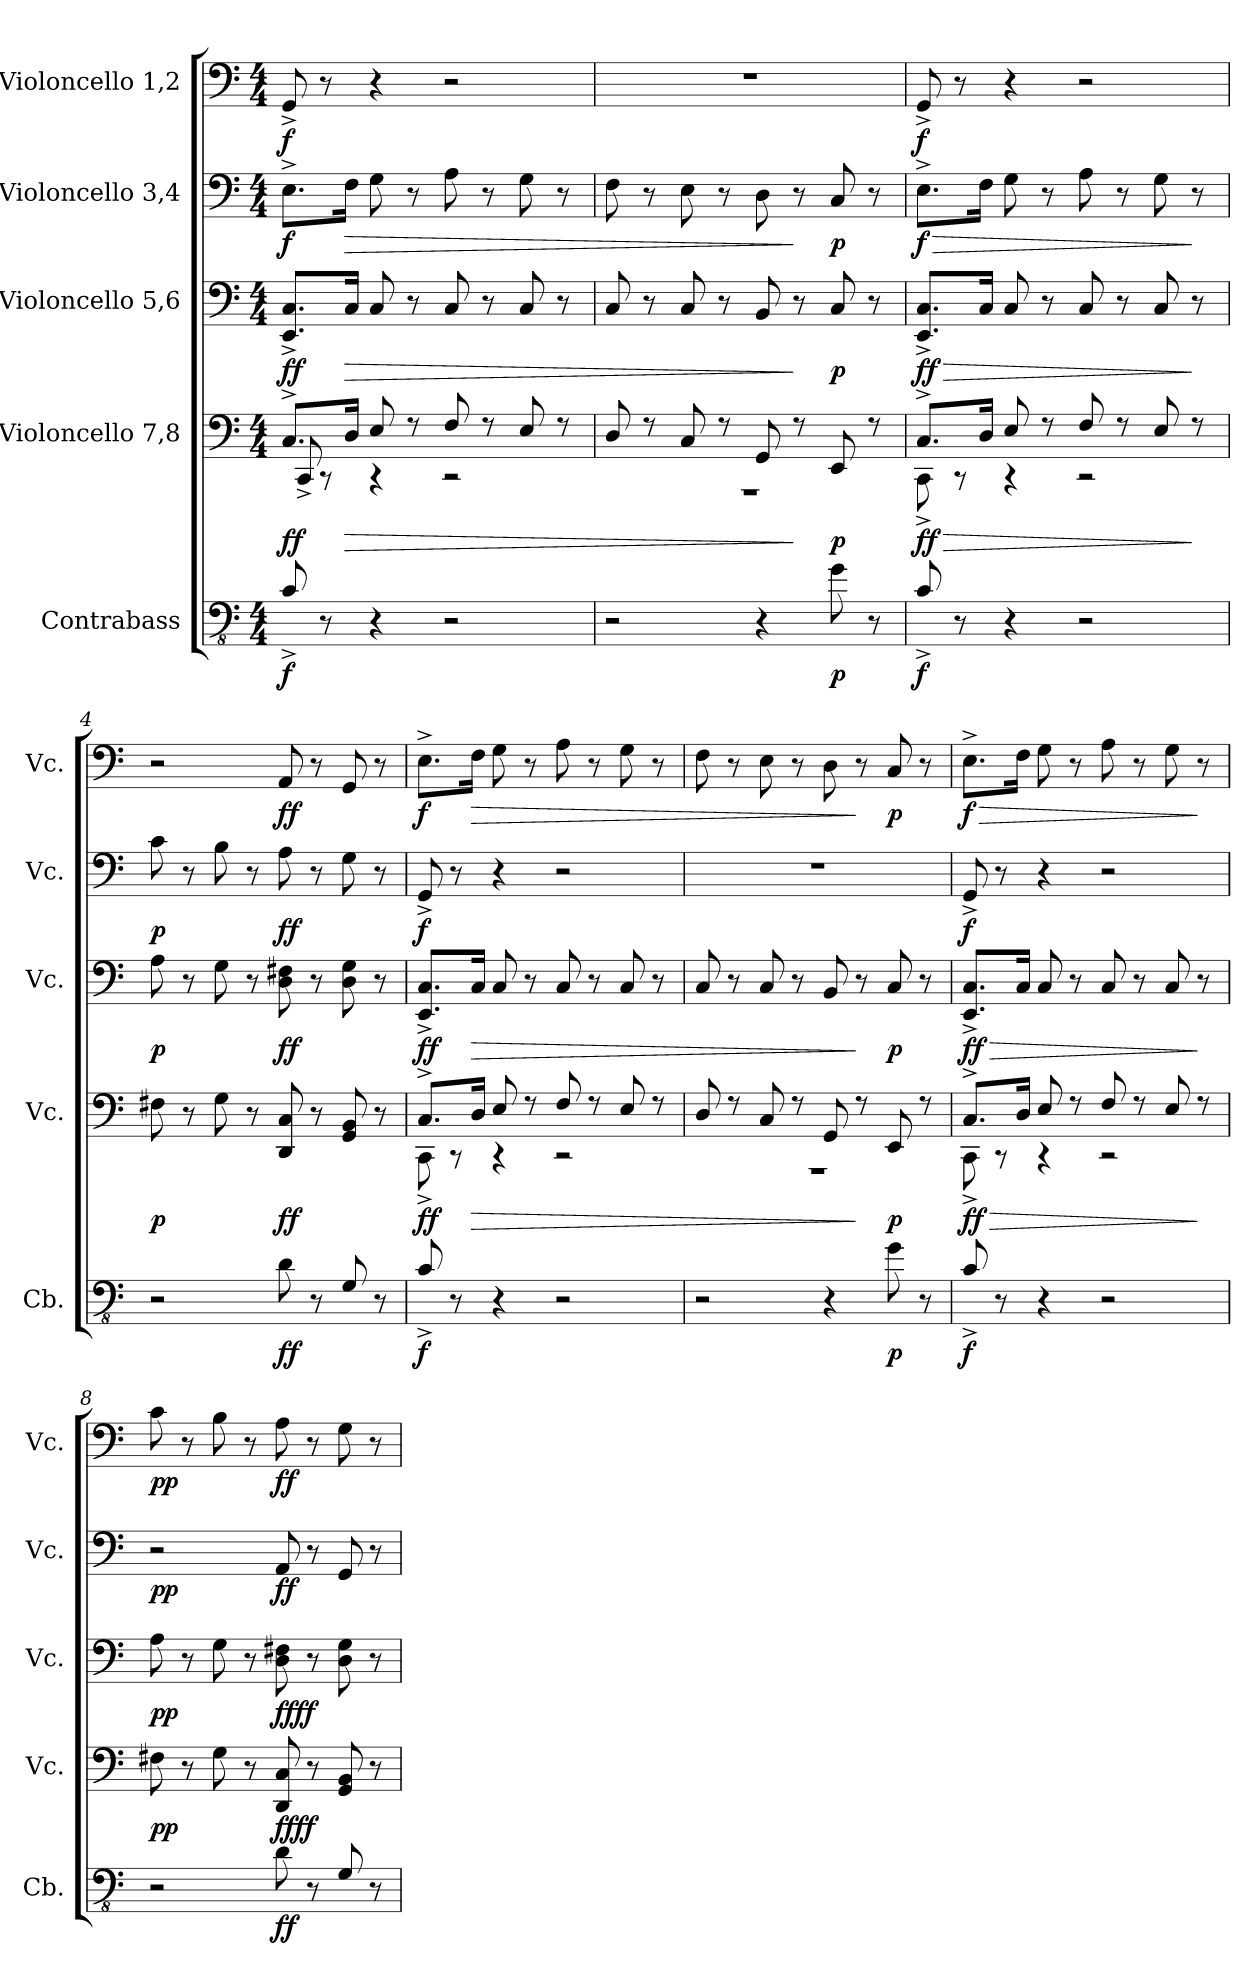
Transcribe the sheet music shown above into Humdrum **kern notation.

**kern	**dynam	**kern	**dynam	**kern	**dynam	**kern	**dynam	**kern	**dynam
*part5	*part5	*part4	*part4	*part3	*part3	*part2	*part2	*part1	*part1
*staff5	*staff5	*staff4	*staff4	*staff3	*staff3	*staff2	*staff2	*staff1	*staff1
*I"Contrabass	*	*I"Violoncello 7,8	*	*I"Violoncello 5,6	*	*I"Violoncello 3,4	*	*I"Violoncello 1,2	*
*I'Cb.	*	*I'Vc.	*	*I'Vc.	*	*I'Vc.	*	*I'Vc.	*
*clefFv4	*	*clefF4	*	*clefF4	*	*clefF4	*	*clefF4	*
*ITrd7c12	*	*	*	*	*	*	*	*	*
*k[]	*	*k[]	*	*k[]	*	*k[]	*	*k[]	*
*M4/4	*	*M4/4	*	*M4/4	*	*M4/4	*	*M4/4	*
=1	=1	=1	=1	=1	=1	=1	=1	=1	=1
*	*	*^	*	*	*	*	*	*	*
!	!LO:DY:b	!	!	!LO:DY:b	!	!	!	!	!	!
!	!	!	!	!LO:DY:n=1:b	!	!LO:DY:b	!	!	!	!
!	!	!	!	!	!	!LO:DY:n=1:b	!	!LO:DY:b	!	!LO:DY:b
8CC^/	f	8.C^/L	8CC^/	f f	8.EE/^ 8.C/^L	f f	8.E^\L	f	8GG^/	f
8r	.	.	8r	.	.	.	.	.	8r	.
!	!	!	!	!LO:HP:b	!	!LO:HP:b	!	!LO:HP:b	!	!
.	.	16D/Jk	.	>	16C/Jk	>	16F\Jk	>	.	.
4r	.	8E/	4r	.	8C/	.	8G\	.	4r	.
.	.	8r	.	.	8r	.	8r	.	.	.
2r	.	8F/	2r	.	8C/	.	8A\	.	2r	.
.	.	8r	.	.	8r	.	8r	.	.	.
.	.	8E/	.	.	8C/	.	8G\	.	.	.
.	.	8r	.	.	8r	.	8r	.	.	.
=2	=2	=2	=2	=2	=2	=2	=2	=2	=2	=2
2r	.	8D/	1r	.	8C/	.	8F\	.	1r	.
.	.	8r	.	.	8r	.	8r	.	.	.
.	.	8C/	.	.	8C/	.	8E\	.	.	.
.	.	8r	.	.	8r	.	8r	.	.	.
4r	.	8GG/	.	.	8BB/	.	8D\	.	.	.
.	.	8r	.	]	8r	]	8r	]	.	.
!	!LO:DY:b	!	!	!LO:DY:b	!	!LO:DY:b	!	!LO:DY:b	!	!
8GG\	p	8EE/	.	p	8C/	p	8C/	p	.	.
8r	.	8r	.	.	8r	.	8r	.	.	.
=3	=3	=3	=3	=3	=3	=3	=3	=3	=3	=3
!	!LO:DY:b	!	!	!LO:HP:b	!	!LO:HP:b	!	!LO:HP:b	!	!
!	!	!	!	!LO:DY:n=1:b	!	!	!	!	!	!
!	!	!	!	!LO:DY:n=2:b	!	!LO:DY:n=1:b	!	!	!	!
!	!	!	!	!	!	!LO:DY:n=2:b	!	!LO:DY:n=1:b	!	!LO:DY:b
8CC^/	f	8.C^/L	8CC^\	> f f	8.EE/^ 8.C/^L	> f f	8.E^\L	> f	8GG^/	f
8r	.	.	8r	.	.	.	.	.	8r	.
.	.	16D/Jk	.	.	16C/Jk	.	16F\Jk	.	.	.
4r	.	8E/	4r	.	8C/	.	8G\	.	4r	.
.	.	8r	.	.	8r	.	8r	.	.	.
2r	.	8F/	2r	.	8C/	.	8A\	.	2r	.
.	.	8r	.	.	8r	.	8r	.	.	.
.	.	8E/	.	.	8C/	.	8G\	.	.	.
.	.	8r	.	]	8r	]	8r	]	.	.
*	*	*v	*v	*	*	*	*	*	*	*
!!LO:LB:g=z
=4	=4	=4	=4	=4	=4	=4	=4	=4	=4
!	!	!	!LO:DY:b	!	!LO:DY:b	!	!LO:DY:b	!	!
2r	.	8F#X\	p	8A\	p	8c\	p	2r	.
.	.	8r	.	8r	.	8r	.	.	.
.	.	8G\	.	8G\	.	8B\	.	.	.
.	.	8r	.	8r	.	8r	.	.	.
!	!LO:DY:b	!	!LO:DY:b	!	!LO:DY:b	!	!LO:DY:b	!	!LO:DY:b
8DD\	ff	8DD/ 8C/	ff	8D\ 8F#X\	ff	8A\	ff	8AA/	ff
8r	.	8r	.	8r	.	8r	.	8r	.
8GGG/	.	8GG/ 8BB/	.	8D\ 8G\	.	8G\	.	8GG/	.
8r	.	8r	.	8r	.	8r	.	8r	.
=5	=5	=5	=5	=5	=5	=5	=5	=5	=5
*	*	*^	*	*	*	*	*	*	*
!	!LO:DY:b	!	!	!LO:DY:b	!	!	!	!	!	!
!	!	!	!	!LO:DY:n=1:b	!	!LO:DY:b	!	!	!	!
!	!	!	!	!	!	!LO:DY:n=1:b	!	!LO:DY:b	!	!LO:DY:b
8CC^/	f	8.C^/L	8CC^\	f f	8.EE/^ 8.C/^L	f f	8GG^/	f	8.E^\L	f
8r	.	.	8r	.	.	.	8r	.	.	.
!	!	!	!	!LO:HP:b	!	!LO:HP:b	!	!	!	!LO:HP:b
.	.	16D/Jk	.	>	16C/Jk	>	.	.	16F\Jk	>
4r	.	8E/	4r	.	8C/	.	4r	.	8G\	.
.	.	8r	.	.	8r	.	.	.	8r	.
2r	.	8F/	2r	.	8C/	.	2r	.	8A\	.
.	.	8r	.	.	8r	.	.	.	8r	.
.	.	8E/	.	.	8C/	.	.	.	8G\	.
.	.	8r	.	.	8r	.	.	.	8r	.
=6	=6	=6	=6	=6	=6	=6	=6	=6	=6	=6
2r	.	8D/	1r	.	8C/	.	1r	.	8F\	.
.	.	8r	.	.	8r	.	.	.	8r	.
.	.	8C/	.	.	8C/	.	.	.	8E\	.
.	.	8r	.	.	8r	.	.	.	8r	.
4r	.	8GG/	.	.	8BB/	.	.	.	8D\	.
.	.	8r	.	]	8r	]	.	.	8r	]
!	!LO:DY:b	!	!	!LO:DY:b	!	!LO:DY:b	!	!	!	!LO:DY:b
8GG\	p	8EE/	.	p	8C/	p	.	.	8C/	p
8r	.	8r	.	.	8r	.	.	.	8r	.
=7	=7	=7	=7	=7	=7	=7	=7	=7	=7	=7
!	!LO:DY:b	!	!	!LO:HP:b	!	!LO:HP:b	!	!	!	!LO:HP:b
!	!	!	!	!LO:DY:n=1:b	!	!	!	!	!	!
!	!	!	!	!LO:DY:n=2:b	!	!LO:DY:n=1:b	!	!	!	!
!	!	!	!	!	!	!LO:DY:n=2:b	!	!LO:DY:b	!	!LO:DY:n=1:b
8CC^/	f	8.C^/L	8CC^\	> f f	8.EE/^ 8.C/^L	> f f	8GG^/	f	8.E^\L	> f
8r	.	.	8r	.	.	.	8r	.	.	.
.	.	16D/Jk	.	.	16C/Jk	.	.	.	16F\Jk	.
4r	.	8E/	4r	.	8C/	.	4r	.	8G\	.
.	.	8r	.	.	8r	.	.	.	8r	.
2r	.	8F/	2r	.	8C/	.	2r	.	8A\	.
.	.	8r	.	.	8r	.	.	.	8r	.
.	.	8E/	.	.	8C/	.	.	.	8G\	.
.	.	8r	.	]	8r	]	.	.	8r	]
*	*	*v	*v	*	*	*	*	*	*	*
!!LO:PB:g=z
=8	=8	=8	=8	=8	=8	=8	=8	=8	=8
!	!	!	!LO:DY:b	!	!LO:DY:b	!	!LO:DY:b	!	!LO:DY:b
2r	.	8F#X\	pp	8A\	pp	2r	pp	8c\	pp
.	.	8r	.	8r	.	.	.	8r	.
.	.	8G\	.	8G\	.	.	.	8B\	.
.	.	8r	.	8r	.	.	.	8r	.
!	!LO:DY:b	!	!LO:DY:b	!	!	!	!	!	!
!	!	!	!LO:DY:n=1:b	!	!LO:DY:b	!	!	!	!
!	!	!	!	!	!LO:DY:n=1:b	!	!LO:DY:b	!	!LO:DY:b
8DD\	ff	8DD/ 8C/	ff ff	8D\ 8F#X\	ff ff	8AA/	ff	8A\	ff
8r	.	8r	.	8r	.	8r	.	8r	.
8GGG/	.	8GG/ 8BB/	.	8D\ 8G\	.	8GG/	.	8G\	.
8r	.	8r	.	8r	.	8r	.	8r	.
=	=	=	=	=	=	=	=	=	=
*-	*-	*-	*-	*-	*-	*-	*-	*-	*-
